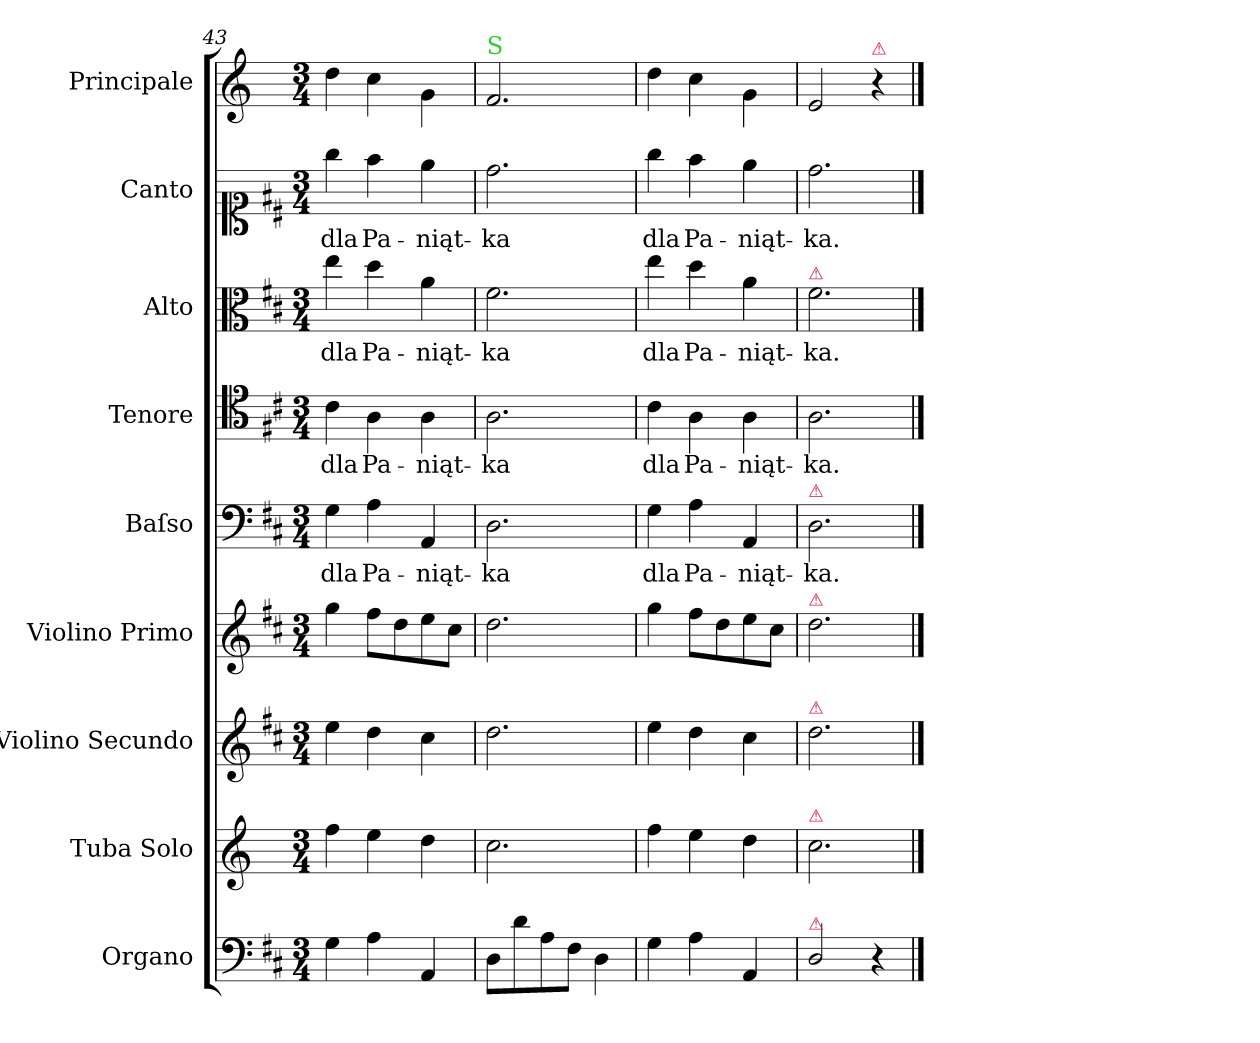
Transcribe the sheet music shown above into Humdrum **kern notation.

**kern	**kern	**kern	**kern	**kern	**text	**kern	**text	**kern	**text	**kern	**text	**kern
*part9	*part8	*part7	*part6	*part5	*part5	*part4	*part4	*part3	*part3	*part2	*part2	*part1
*staff9	*staff8	*staff7	*staff6	*staff5	*staff5	*staff4	*staff4	*staff3	*staff3	*staff2	*staff2	*staff1
*I"Organo	*I"Tuba Solo	*I"Violino Secundo	*I"Violino Primo	*I"Baſso	*	*I"Tenore	*	*I"Alto	*	*I"Canto	*	*I"Principale
*I'org	*I'tuba solo	*I'vl 2	*I'vl 1	*I'B	*	*I'T	*	*I'A	*	*	*	*I'princ
*clefF4	*clefG2	*clefG2	*clefG2	*clefF4	*	*clefC4	*	*clefC3	*	*clefC1	*	*clefG2
*	*ITrd-1c-2	*	*	*	*	*	*	*	*	*	*	*ITrd-1c-2
*k[f#c#]	*k[f#c#]	*k[f#c#]	*k[f#c#]	*k[f#c#]	*	*k[f#c#]	*	*k[f#c#]	*	*k[f#c#]	*	*k[f#c#]
*M3/4	*M3/4	*M3/4	*M3/4	*M3/4	*	*M3/4	*	*M3/4	*	*M3/4	*	*M3/4
=43	=43	=43	=43	=43	=43	=43	=43	=43	=43	=43	=43	=43
4G\	4gg\	4ee\	4gg\	4G\	dla	4c#\	dla	4ee\	dla	4gg\	dla	4ee\
4A\	4ff#\	4dd\	8ff#\L	4A\	Pa-	4A\	Pa-	4dd\	Pa-	4ff#\	Pa-	4dd\
.	.	.	8dd\	.	.	.	.	.	.	.	.	.
4AA/	4ee\	4cc#\	8ee\	4AA/	-niąt-	4A\	-niąt-	4a\	-niąt-	4ee\	-niąt-	4a\
.	.	.	8cc#\J	.	.	.	.	.	.	.	.	.
=44	=44	=44	=44	=44	=44	=44	=44	=44	=44	=44	=44	=44
!	!	!	!	!	!	!	!	!	!	!	!	!LO:TX:a:color=limegreen:t=S
8D\L	2.dd\	2.dd\	2.dd\	2.D\	-ka	2.A\	-ka	2.f#\	-ka	2.dd\	-ka	2.g/
8d\	.	.	.	.	.	.	.	.	.	.	.	.
8A\	.	.	.	.	.	.	.	.	.	.	.	.
8F#\J	.	.	.	.	.	.	.	.	.	.	.	.
4D\	.	.	.	.	.	.	.	.	.	.	.	.
=45	=45	=45	=45	=45	=45	=45	=45	=45	=45	=45	=45	=45
4G\	4gg\	4ee\	4gg\	4G\	dla	4c#\	dla	4ee\	dla	4gg\	dla	4ee\
4A\	4ff#\	4dd\	8ff#\L	4A\	Pa-	4A\	Pa-	4dd\	Pa-	4ff#\	Pa-	4dd\
.	.	.	8dd\	.	.	.	.	.	.	.	.	.
4AA/	4ee\	4cc#\	8ee\	4AA/	-niąt-	4A\	-niąt-	4a\	-niąt-	4ee\	-niąt-	4a\
.	.	.	8cc#\J	.	.	.	.	.	.	.	.	.
=46	=46	=46	=46	=46	=46	=46	=46	=46	=46	=46	=46	=46
!	!	!	!	!	!	!	!	!LO:TX:a:color=crimson:t=⚠	!	!	!	!
!	!	!	!	!LO:TX:a:color=crimson:t=⚠	!	!	!	!	!	!	!	!
!	!	!	!LO:TX:a:color=crimson:t=⚠	!	!	!	!	!	!	!	!	!
!	!	!LO:TX:a:color=crimson:t=⚠	!	!	!	!	!	!	!	!	!	!
!	!LO:TX:a:color=crimson:t=⚠	!	!	!	!	!	!	!	!	!	!	!
!LO:TX:a:color=crimson:t=⚠	!	!	!	!	!	!	!	!	!	!	!	!
2D/	2.dd\	2.dd\	2.dd\	2.D\	-ka.	2.A\	-ka.	2.f#\	-ka.	2.dd\	-ka.	2f#/
!	!	!	!	!	!	!	!	!	!	!	!	!LO:TX:a:color=crimson:t=⚠
4r	.	.	.	.	.	.	.	.	.	.	.	4r
==	==	==	==	==	==	==	==	==	==	==	==	==
*-	*-	*-	*-	*-	*-	*-	*-	*-	*-	*-	*-	*-
